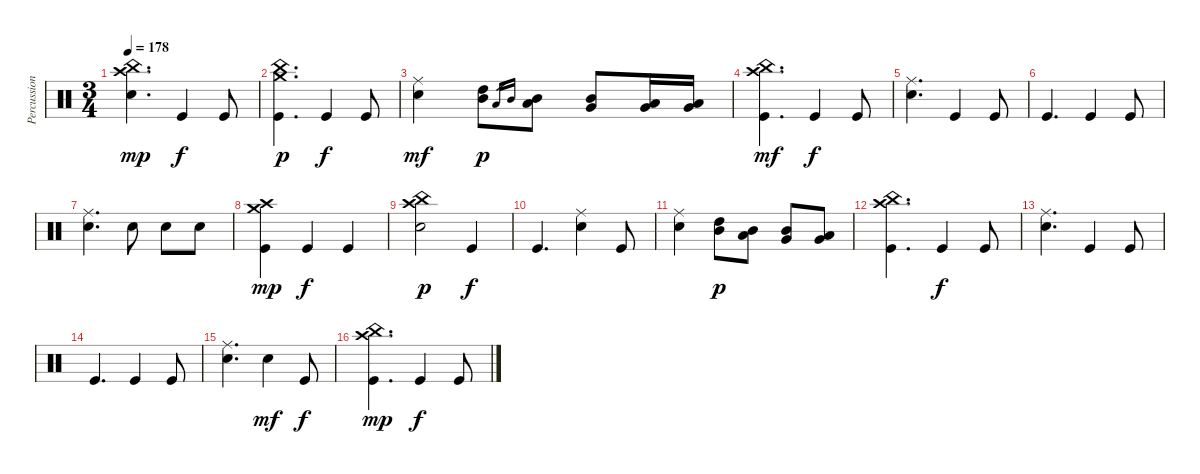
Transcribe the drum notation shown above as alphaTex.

\track ("Percussions" "Percussion") {instrument percussion}
\staff {score}
\articulation defaults
\ts (3 4)
\tempo 178
\clef neutral
\ks c
("Electric Snare (hit)" "China (hit)" "Crash high (hit)").4{d dy mp} "Kick (hit)".4{dy f} "Kick (hit)".8 |
("Kick (hit)" "Crash medium (hit)" "China (hit)").4{d dy p} "Kick (hit)".4{dy f} "Kick (hit)".8 |
("Electric Snare (hit)" "Ride (middle)").4{dy mf} ("Mid Tom (hit)" "High Tom (hit)").8{dy p} "Low Tom (hit)".16{gr} "Mid Tom (hit)".16{gr} ("Low Tom (hit)" "Mid Tom (hit)").8 ("Very Low Tom (hit)" "Mid Tom (hit)").8 ("Very Low Tom (hit)" "Low Tom (hit)").16 ("Very Low Tom (hit)" "Low Tom (hit)").16 |
("Kick (hit)" "China (hit)" "Crash high (hit)").4{d dy mf} "Kick (hit)".4{dy f} "Kick (hit)".8 |
("Electric Snare (hit)" "Ride (middle)").4{d} "Kick (hit)".4 "Kick (hit)".8 |
"Kick (hit)".4{d} "Kick (hit)".4 "Kick (hit)".8 |
("Electric Snare (hit)" "Ride (middle)").4{d} "Electric Snare (hit)".8 "Electric Snare (hit)".8 "Electric Snare (hit)".8 |
("Kick (hit)" "Crash high (hit)" "Crash medium (hit)").4{dy mp} "Kick (hit)".4{dy f} "Kick (hit)".4 |
("Electric Snare (hit)" "Crash high (hit)" "China (hit)").2{dy p} "Kick (hit)".4{dy f} |
"Kick (hit)".4{d} ("Electric Snare (hit)" "Ride (middle)").4 "Kick (hit)".8 |
("Electric Snare (hit)" "Ride (middle)").4 ("Mid Tom (hit)" "High Tom (hit)").8{dy p} ("Low Tom (hit)" "Mid Tom (hit)").8 ("Very Low Tom (hit)" "Mid Tom (hit)").8 ("Very Low Tom (hit)" "Low Tom (hit)").8 |
("Kick (hit)" "Crash high (hit)" "China (hit)").4{d} "Kick (hit)".4{dy f} "Kick (hit)".8 |
("Electric Snare (hit)" "Ride (middle)").4{d} "Kick (hit)".4 "Kick (hit)".8 |
"Kick (hit)".4{d} "Kick (hit)".4 "Kick (hit)".8 |
("Electric Snare (hit)" "Ride (middle)").4{d} "Electric Snare (hit)".4{dy mf} "Kick (hit)".8{dy f} |
("Kick (hit)" "China (hit)" "Crash high (hit)").4{d dy mp} "Kick (hit)".4{dy f} "Kick (hit)".8
